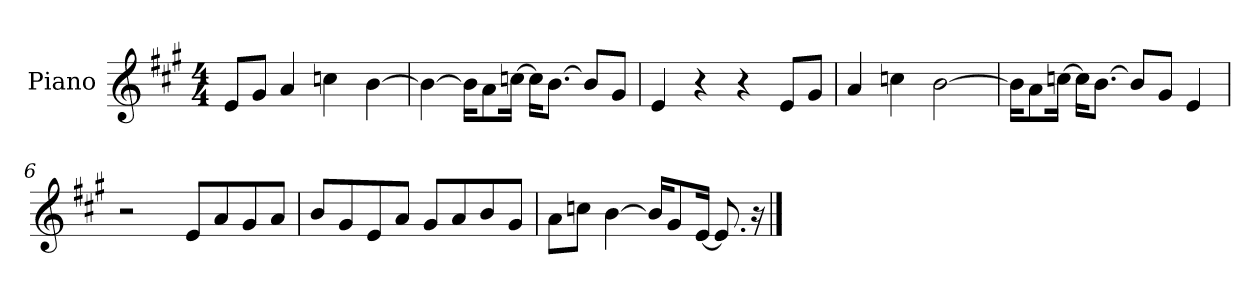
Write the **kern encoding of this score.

**kern
*part1
*staff1
*I"Piano
*I'P-no
*clefG2
*k[f#c#g#]
*M4/4
*MM90
=1
8e/L
8g#/J
4a/
4ccn\
[4b\
=2
4b\_
16b\KL]
8a\
[16ccn\Jk
16cc\KL]
[8.b\J
8b/L]
8g#/J
=3
4e/
4r
4r
8e/L
8g#/J
=4
4a/
4ccn\
[2b\
=5
16b\KL]
8a\
[16ccn\Jk
16cc\KL]
[8.b\J
8b/L]
8g#/J
4e/
!!LO:LB:g=z
=6
2r
8e/L
8a/
8g#/
8a/J
=7
8b/L
8g#/
8e/
8a/J
8g#/L
8a/
8b/
8g#/J
=8
8a\L
8ccn\J
[4b\
16b/KL]
8g#/
[16e/Jk
8.e/]
16r
==
*-
